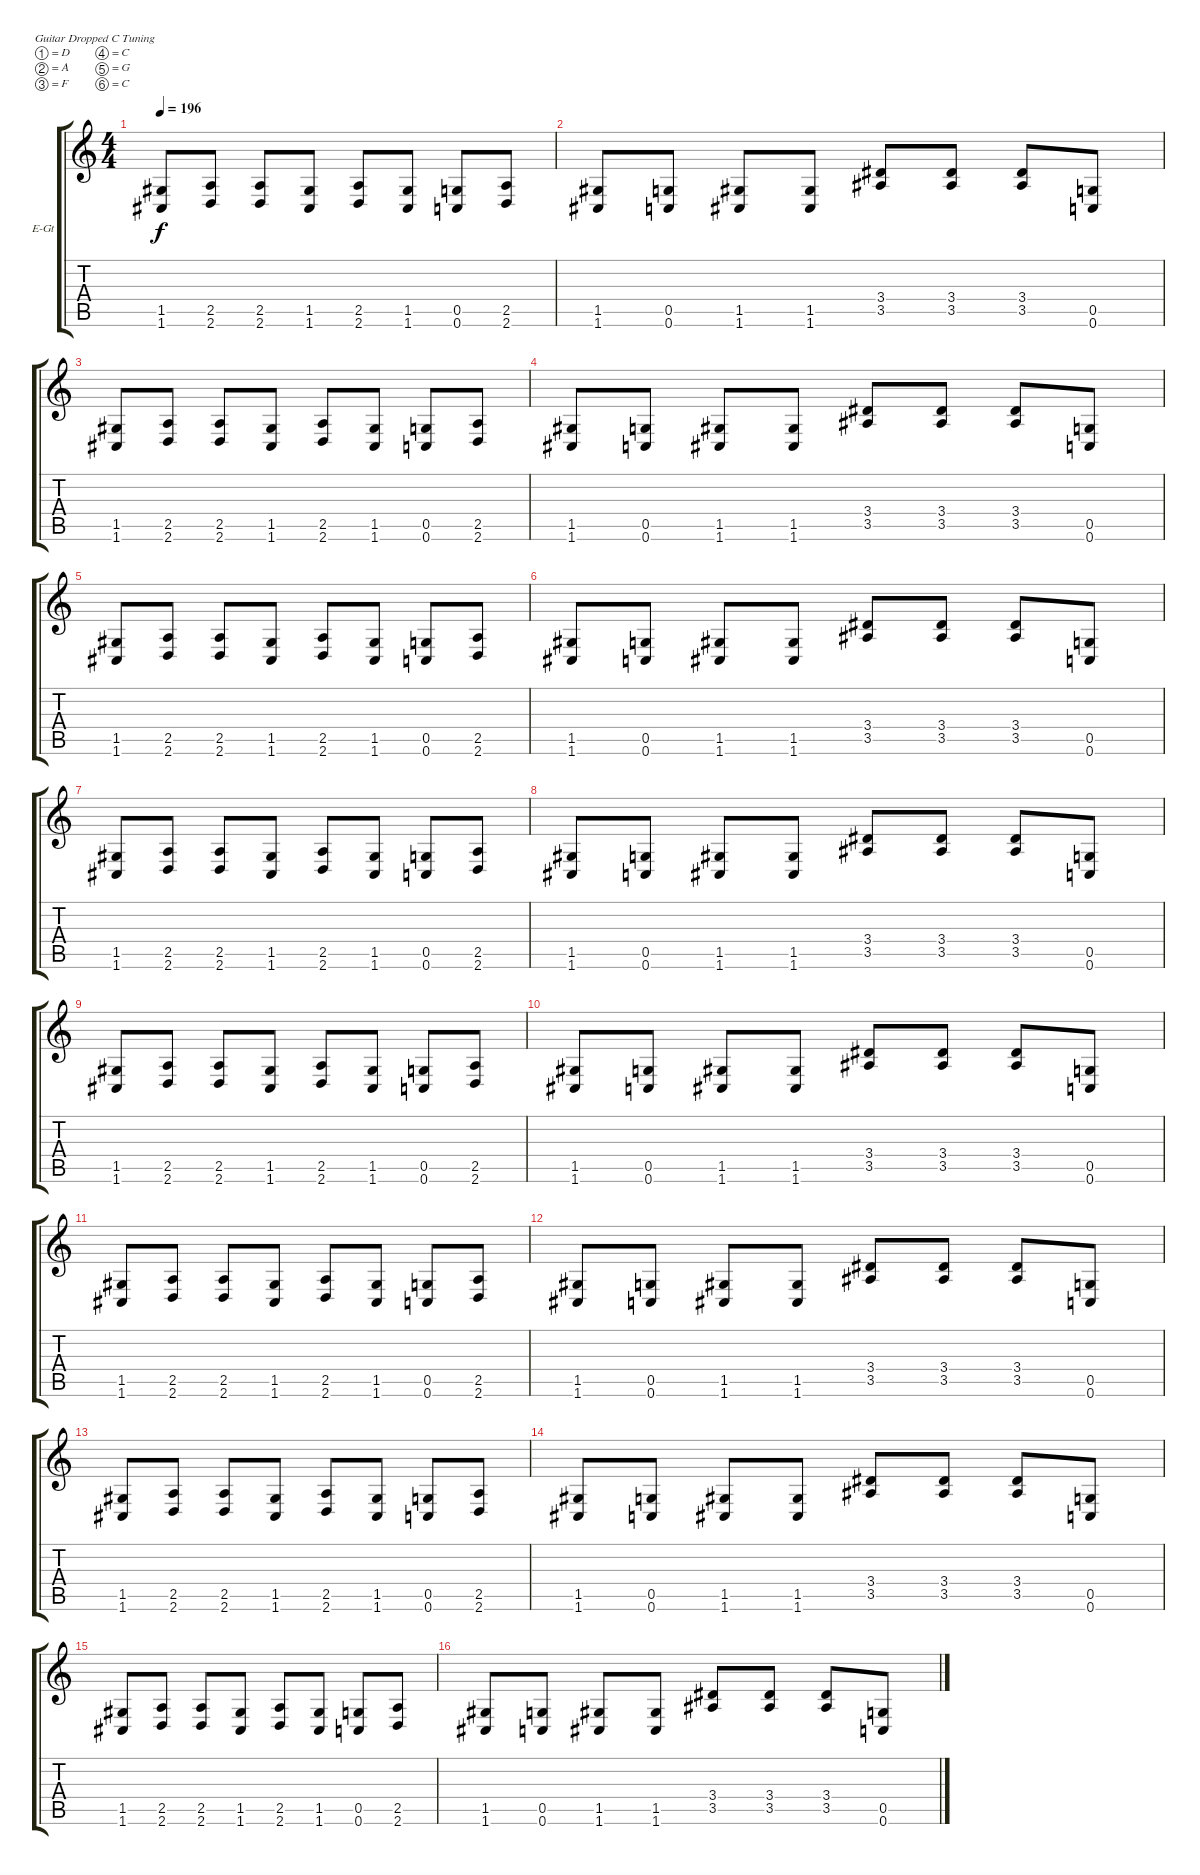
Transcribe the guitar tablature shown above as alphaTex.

\defaultSystemsLayout 4
\bracketExtendMode groupsimilarinstruments
\firstSystemTrackNameOrientation horizontal
\otherSystemsTrackNameOrientation horizontal
\track ("Kirk Hammett (Lead)" "E-Gt") {instrument distortionguitar}
\staff {score tabs}
\tuning (D4 A3 F3 C3 G2 C2)
\ts (4 4)
\tempo 196
\clef g2
\ks c
(1.6 1.5).8{dy f} (2.6 2.5).8 (2.6 2.5).8 (1.6 1.5).8 (2.6 2.5).8 (1.6 1.5).8 (0.6 0.5).8 (2.6 2.5).8 |
(1.5 1.6).8 (0.5 0.6).8 (1.5 1.6).8 (1.5 1.6).8 (3.4 3.5).8 (3.4 3.5).8 (3.4 3.5).8 (0.5 0.6).8 |
(1.6 1.5).8 (2.6 2.5).8 (2.6 2.5).8 (1.6 1.5).8 (2.6 2.5).8 (1.6 1.5).8 (0.6 0.5).8 (2.6 2.5).8 |
(1.5 1.6).8 (0.5 0.6).8 (1.5 1.6).8 (1.5 1.6).8 (3.4 3.5).8 (3.4 3.5).8 (3.4 3.5).8 (0.5 0.6).8 |
(1.6 1.5).8 (2.6 2.5).8 (2.6 2.5).8 (1.6 1.5).8 (2.6 2.5).8 (1.6 1.5).8 (0.6 0.5).8 (2.6 2.5).8 |
(1.5 1.6).8 (0.5 0.6).8 (1.5 1.6).8 (1.5 1.6).8 (3.4 3.5).8 (3.4 3.5).8 (3.4 3.5).8 (0.5 0.6).8 |
(1.6 1.5).8 (2.6 2.5).8 (2.6 2.5).8 (1.6 1.5).8 (2.6 2.5).8 (1.6 1.5).8 (0.6 0.5).8 (2.6 2.5).8 |
(1.5 1.6).8 (0.5 0.6).8 (1.5 1.6).8 (1.5 1.6).8 (3.4 3.5).8 (3.4 3.5).8 (3.4 3.5).8 (0.5 0.6).8 |
(1.6 1.5).8 (2.6 2.5).8 (2.6 2.5).8 (1.6 1.5).8 (2.6 2.5).8 (1.6 1.5).8 (0.6 0.5).8 (2.6 2.5).8 |
(1.5 1.6).8 (0.5 0.6).8 (1.5 1.6).8 (1.5 1.6).8 (3.4 3.5).8 (3.4 3.5).8 (3.4 3.5).8 (0.5 0.6).8 |
(1.5 1.6).8 (2.5 2.6).8 (2.5 2.6).8 (1.5 1.6).8 (2.5 2.6).8 (1.5 1.6).8 (0.5 0.6).8 (2.5 2.6).8 |
(1.5 1.6).8 (0.5 0.6).8 (1.5 1.6).8 (1.5 1.6).8 (3.4 3.5).8 (3.4 3.5).8 (3.4 3.5).8 (0.5 0.6).8 |
(1.6 1.5).8 (2.6 2.5).8 (2.6 2.5).8 (1.6 1.5).8 (2.6 2.5).8 (1.6 1.5).8 (0.6 0.5).8 (2.6 2.5).8 |
(1.5 1.6).8 (0.5 0.6).8 (1.5 1.6).8 (1.5 1.6).8 (3.4 3.5).8 (3.4 3.5).8 (3.4 3.5).8 (0.5 0.6).8 |
(1.6 1.5).8 (2.6 2.5).8 (2.6 2.5).8 (1.6 1.5).8 (2.6 2.5).8 (1.6 1.5).8 (0.6 0.5).8 (2.6 2.5).8 |
(1.5 1.6).8 (0.5 0.6).8 (1.5 1.6).8 (1.5 1.6).8 (3.4 3.5).8 (3.4 3.5).8 (3.4 3.5).8 (0.5 0.6).8
